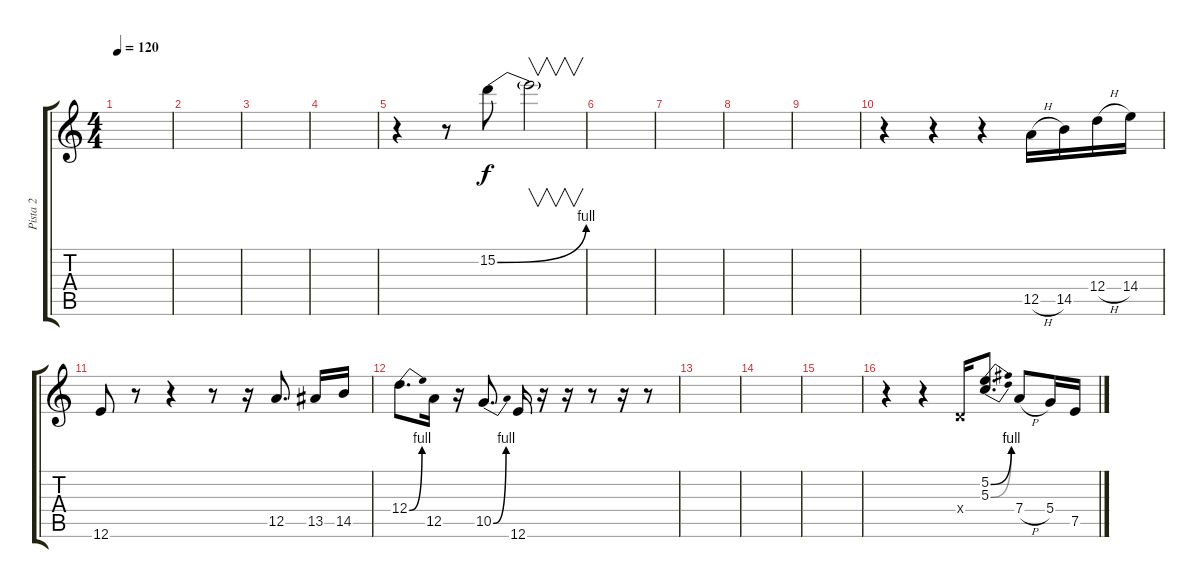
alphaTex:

\track ("Pista 2" "Pista 2") {instrument electricguitarmuted}
\staff {score tabs}
\tuning (E4 B3 G3 D3 A2 E2) {hide}
\ts (4 4)
\tempo 120
\clef g2
\ks c
|
|
|
|
r.4 r.8 15.2{be (bend 0 0 60 4)}.8 15.2{t}.2{v} |
|
|
|
|
r.4 r.4 r.4 12.5{h}.16 14.5.16 12.4{h}.16 14.4.16 |
12.6.8 r.8 r.4 r.8 r.16 12.5.8{d} 13.5.16 14.5.16 |
12.4{be (bend 0 0 60 4)}.8{d} 12.5.16 r.16 10.5{be (bend 0 0 60 4)}.8{d} 12.6.16 r.16 r.16 r.8 r.16 r.8 |
|
|
|
r.4 r.4 0.4{x}.16 (5.2{be (bend 0 0 60 4)} 5.3{be (bend 0 0 60 4)}).8{d} 7.4{h}.8 5.4.16 7.5.16
